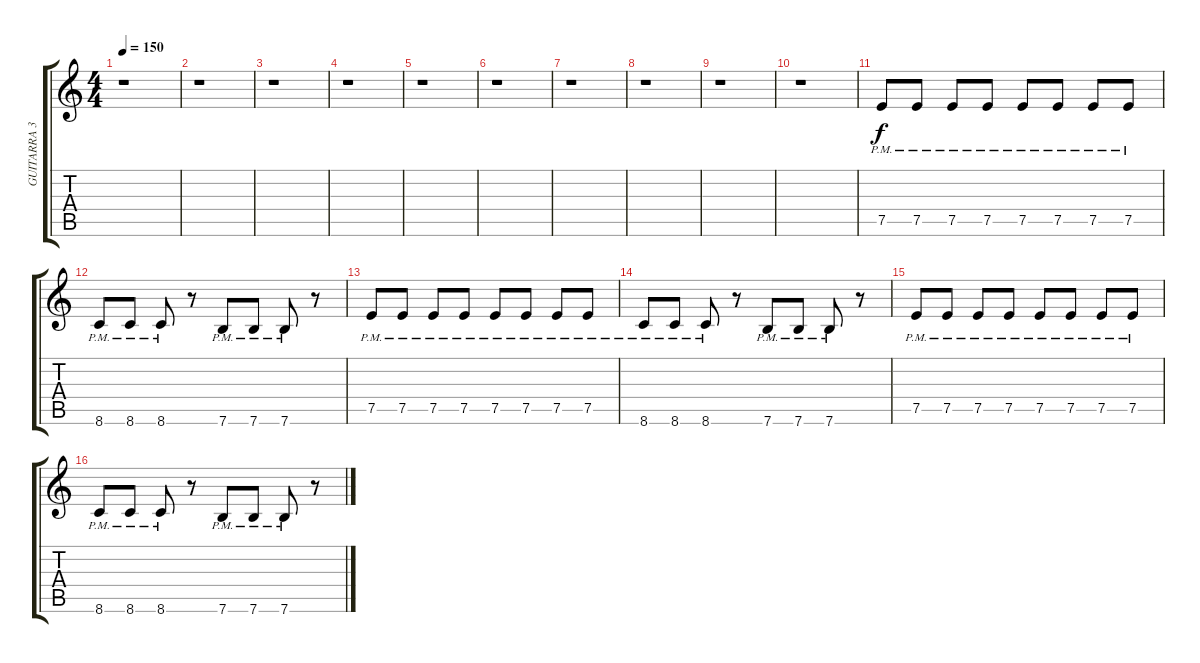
\track ("GUITARRA 3" "GUITARRA 3") {instrument acousticguitarsteel}
\staff {score tabs}
\tuning (E4 B3 G3 D3 A2 E2) {hide}
\ts (4 4)
\tempo 150
\clef g2
\ks c
r.1{dy f} |
r.1 |
r.1 |
r.1 |
r.1 |
r.1 |
r.1 |
r.1 |
r.1 |
r.1 |
7.5{pm}.8{volume 10 instrument overdrivenguitar} 7.5{pm}.8 7.5{pm}.8 7.5{pm}.8 7.5{pm}.8 7.5{pm}.8 7.5{pm}.8 7.5{pm}.8 |
8.6{pm}.8 8.6{pm}.8 8.6{pm}.8 r.8 7.6{pm}.8 7.6{pm}.8 7.6{pm}.8 r.8 |
7.5{pm}.8 7.5{pm}.8 7.5{pm}.8 7.5{pm}.8 7.5{pm}.8 7.5{pm}.8 7.5{pm}.8 7.5{pm}.8 |
8.6{pm}.8 8.6{pm}.8 8.6{pm}.8 r.8 7.6{pm}.8 7.6{pm}.8 7.6{pm}.8 r.8 |
7.5{pm}.8 7.5{pm}.8 7.5{pm}.8 7.5{pm}.8 7.5{pm}.8 7.5{pm}.8 7.5{pm}.8 7.5{pm}.8 |
8.6{pm}.8 8.6{pm}.8 8.6{pm}.8 r.8 7.6{pm}.8 7.6{pm}.8 7.6{pm}.8 r.8
